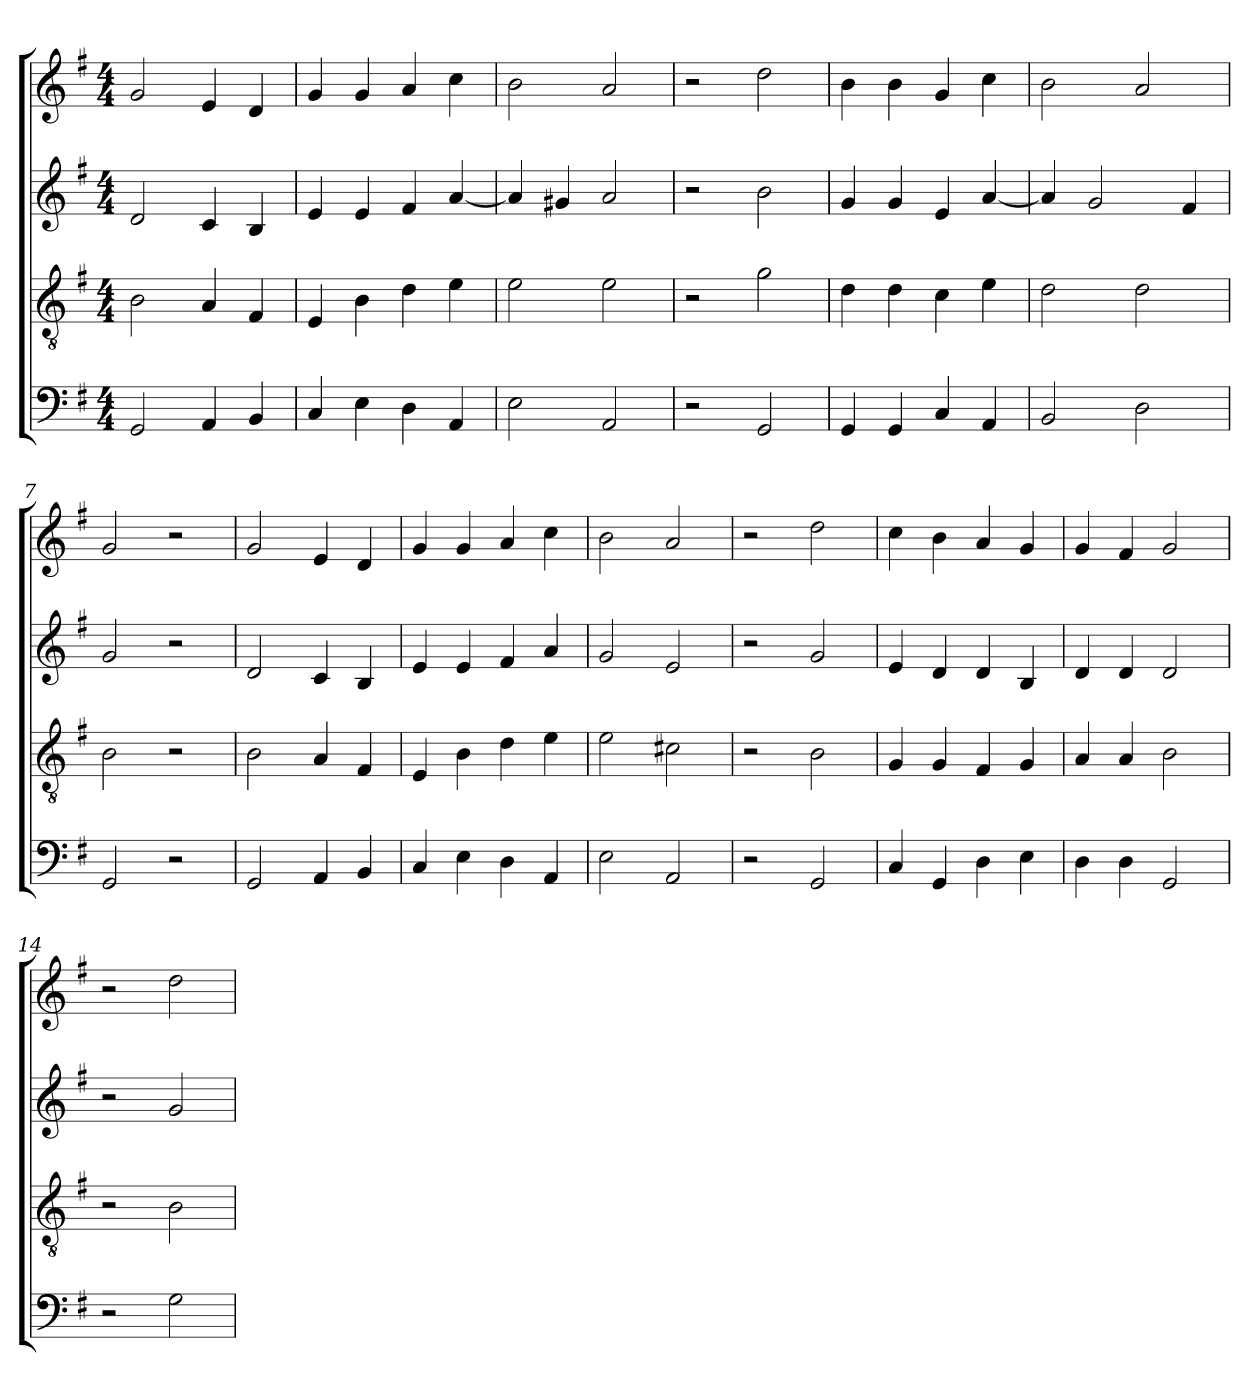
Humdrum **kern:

**kern	**kern	**kern	**kern
*part4	*part3	*part2	*part1
*staff4	*staff3	*staff2	*staff1
*clefF4	*clefGv2	*clefG2	*clefG2
*k[f#]	*k[f#]	*k[f#]	*k[f#]
*M4/4	*M4/4	*M4/4	*M4/4
=1	=1	=1	=1
2GG	2B	2d	2g
4AA	4A	4c	4e
4BB	4F#	4B	4d
=2	=2	=2	=2
4C	4E	4e	4g
4E	4B	4e	4g
4D	4d	4f#	4a
4AA	4e	[4a	4cc
=3	=3	=3	=3
2E	2e	4a]	2b
.	.	4g#X	.
2AA	2e	2a	2a
=4	=4	=4	=4
2r	2r	2r	2r
2GG	2g	2b	2dd
=5	=5	=5	=5
4GG	4d	4g	4b
4GG	4d	4g	4b
4C	4c	4e	4g
4AA	4e	[4a	4cc
=6	=6	=6	=6
2BB	2d	4a]	2b
.	.	2g	.
2D	2d	.	2a
.	.	4f#	.
=7	=7	=7	=7
2GG	2B	2g	2g
2r	2r	2r	2r
=8	=8	=8	=8
2GG	2B	2d	2g
4AA	4A	4c	4e
4BB	4F#	4B	4d
=9	=9	=9	=9
4C	4E	4e	4g
4E	4B	4e	4g
4D	4d	4f#	4a
4AA	4e	4a	4cc
=10	=10	=10	=10
2E	2e	2g	2b
2AA	2c#X	2e	2a
=11	=11	=11	=11
2r	2r	2r	2r
2GG	2B	2g	2dd
=12	=12	=12	=12
4C	4G	4e	4cc
4GG	4G	4d	4b
4D	4F#	4d	4a
4E	4G	4B	4g
=13	=13	=13	=13
4D	4A	4d	4g
4D	4A	4d	4f#
2GG	2B	2d	2g
=14	=14	=14	=14
2r	2r	2r	2r
2G	2B	2g	2dd
=	=	=	=
*-	*-	*-	*-
